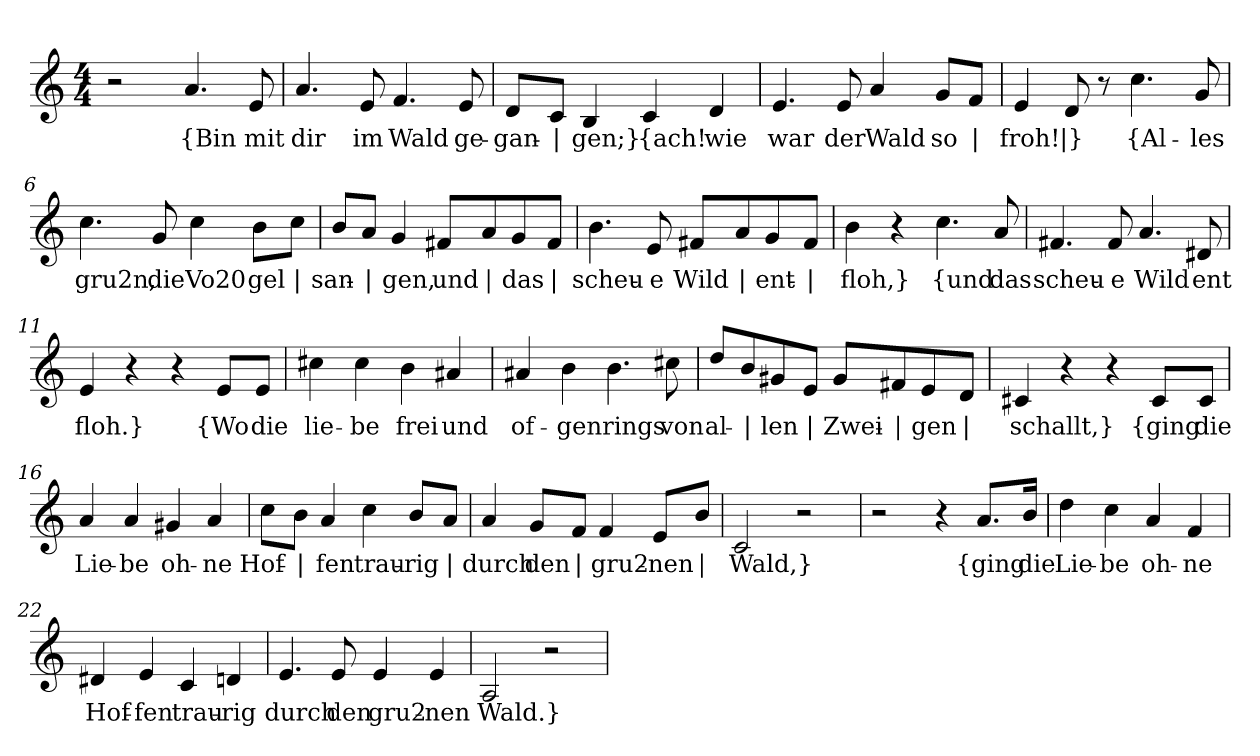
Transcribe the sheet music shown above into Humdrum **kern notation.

**kern	**text
*part1	*part1
*staff1	*staff1
*clefG2	*
*k[]	*
*M4/4	*
=1	=1
2r	.
!	!LO:LY:b
4.a/	{Bin
!	!LO:LY:b
8e/	mit
=2	=2
!	!LO:LY:b
4.a/	dir
!	!LO:LY:b
8e/	im
!	!LO:LY:b
4.f/	Wald
!	!LO:LY:b
8e/	ge-
=3	=3
!	!LO:LY:b
8d/L	-gan-
!	!LO:LY:b
8c/J	|
!	!LO:LY:b
4B/	-gen;}
!	!LO:LY:b
4c/	{ach!
!	!LO:LY:b
4d/	wie
=4	=4
!	!LO:LY:b
4.e/	war
!	!LO:LY:b
8e/	der
!	!LO:LY:b
4a/	Wald
!	!LO:LY:b
8g/L	so
!	!LO:LY:b
8f/J	|
=5	=5
!	!LO:LY:b
4e/	froh!
!	!LO:LY:b
8d/	|}
8r	.
!	!LO:LY:b
4.cc\	{Al-
!	!LO:LY:b
8g/	-les
!!LO:LB:g=z
=6	=6
!	!LO:LY:b
4.cc\	gru2n,
!	!LO:LY:b
8g/	die
!	!LO:LY:b
4cc\	Vo20
!	!LO:LY:b
8b\L	-gel
!	!LO:LY:b
8cc\J	|
=7	=7
!	!LO:LY:b
8b/L	san-
!	!LO:LY:b
8a/J	|
!	!LO:LY:b
4g/	-gen,
!	!LO:LY:b
8f#X/L	und
!	!LO:LY:b
8a/	|
!	!LO:LY:b
8g/	das
!	!LO:LY:b
8f#/J	|
=8	=8
!	!LO:LY:b
4.b\	scheu-
!	!LO:LY:b
8e/	-e
!	!LO:LY:b
8f#X/L	Wild
!	!LO:LY:b
8a/	|
!	!LO:LY:b
8g/	ent-
!	!LO:LY:b
8f#/J	|
=9	=9
!	!LO:LY:b
4b\	-floh,}
4r	.
!	!LO:LY:b
4.cc\	{und
!	!LO:LY:b
8a/	das
!!LO:LB:g=z
=10	=10
!	!LO:LY:b
4.f#X/	scheu-
!	!LO:LY:b
8f#/	-e
!	!LO:LY:b
4.a/	Wild
!	!LO:LY:b
8d#X/	ent
=11	=11
!	!LO:LY:b
4e/	-floh.}
4r	.
4r	.
!	!LO:LY:b
8e/L	{Wo
!	!LO:LY:b
8e/J	die
=12	=12
!	!LO:LY:b
4cc#X\	lie-
!	!LO:LY:b
4cc#\	-be
!	!LO:LY:b
4b\	frei
!	!LO:LY:b
4a#X/	und
=13	=13
!	!LO:LY:b
4a#X/	of-
!	!LO:LY:b
4b\	-gen
!	!LO:LY:b
4.b\	rings
!	!LO:LY:b
8cc#X\	von
=14	=14
!	!LO:LY:b
8dd/L	al-
!	!LO:LY:b
8b/	|
!	!LO:LY:b
8g#X/	-len
!	!LO:LY:b
8e/J	|
!	!LO:LY:b
8g#/L	Zwei-
!	!LO:LY:b
8f#X/	|
!	!LO:LY:b
8e/	-gen
!	!LO:LY:b
8d/J	|
!!LO:LB:g=z
=15	=15
!	!LO:LY:b
4c#X/	schallt,}
4r	.
4r	.
!	!LO:LY:b
8c#/L	{ging
!	!LO:LY:b
8c#/J	die
=16	=16
!	!LO:LY:b
4a/	Lie-
!	!LO:LY:b
4a/	-be
!	!LO:LY:b
4g#X/	oh-
!	!LO:LY:b
4a/	-ne
=17	=17
!	!LO:LY:b
8cc\L	Hof-
!	!LO:LY:b
8b\J	|
!	!LO:LY:b
4a/	-fen
!	!LO:LY:b
4cc\	trau-
!	!LO:LY:b
8b/L	-rig
!	!LO:LY:b
8a/J	|
=18	=18
!	!LO:LY:b
4a/	durch
!	!LO:LY:b
8g/L	den
!	!LO:LY:b
8f/J	|
!	!LO:LY:b
4f/	gru2-
!	!LO:LY:b
8e/L	-nen
!	!LO:LY:b
8b/J	|
=19	=19
!	!LO:LY:b
2c/	Wald,}
2r	.
!!LO:LB:g=z
=20	=20
2r	.
4r	.
!	!LO:LY:b
8.a/L	{ging
!	!LO:LY:b
16b/Jk	die
=21	=21
!	!LO:LY:b
4dd\	Lie-
!	!LO:LY:b
4cc\	-be
!	!LO:LY:b
4a/	oh-
!	!LO:LY:b
4f/	-ne
=22	=22
!	!LO:LY:b
4d#X/	Hof-
!	!LO:LY:b
4e/	-fen
!	!LO:LY:b
4c/	trau-
!	!LO:LY:b
4dn/	-rig
=23	=23
!	!LO:LY:b
4.e/	durch
!	!LO:LY:b
8e/	den
!	!LO:LY:b
4e/	gru2-
!	!LO:LY:b
4e/	-nen
=24	=24
!	!LO:LY:b
2A/	Wald.}
2r	.
=	=
*-	*-
